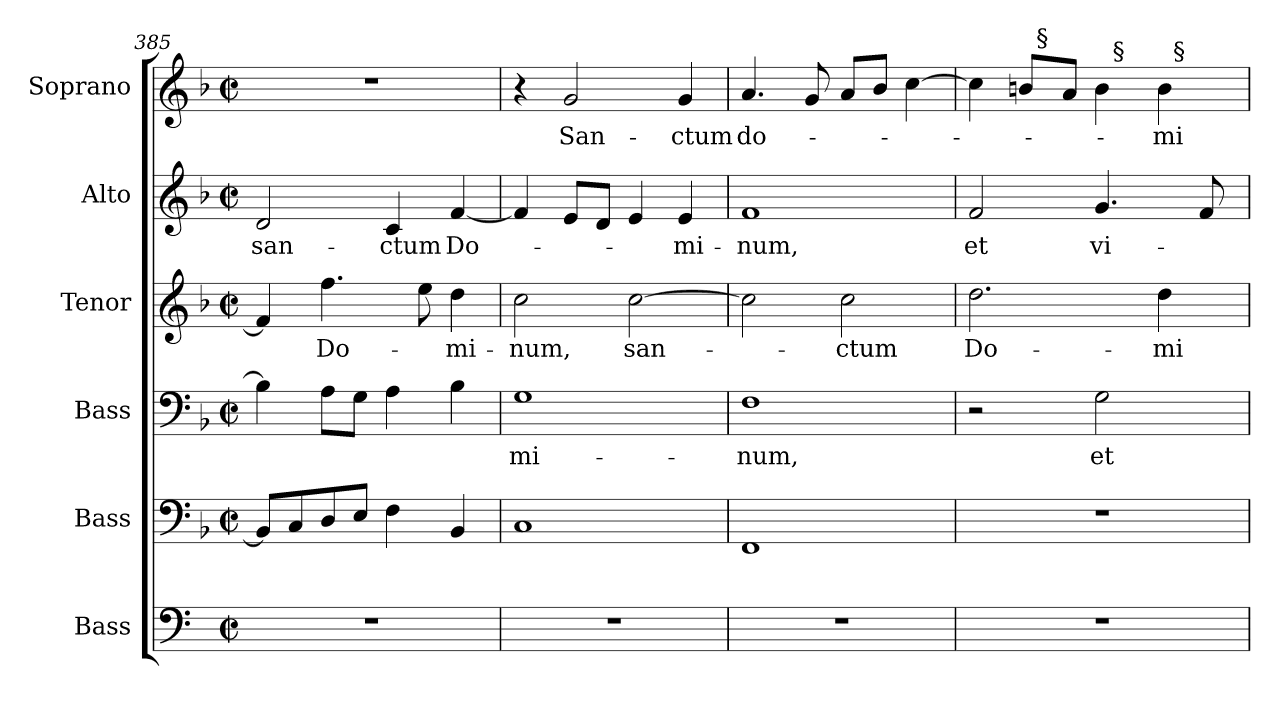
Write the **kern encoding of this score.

**kern	**kern	**kern	**text	**kern	**text	**kern	**text	**kern	**text
*part6	*part5	*part4	*part4	*part3	*part3	*part2	*part2	*part1	*part1
*staff6	*staff5	*staff4	*staff4	*staff3	*staff3	*staff2	*staff2	*staff1	*staff1
*I"Bass	*I"Bass	*I"Bass	*	*I"Tenor	*	*I"Alto	*	*I"Soprano	*
*I'B.	*I'B.	*I'B.	*	*I'T.	*	*I'A.	*	*I'S.	*
*clefF4	*clefF4	*clefF4	*	*clefG2	*	*clefG2	*	*clefG2	*
*	*	*	*	*ITrd7c12	*	*ITrd7c12	*	*	*
*k[]	*k[b-]	*k[b-]	*	*k[b-]	*	*k[b-]	*	*k[b-]	*
*C:	*F:	*F:	*	*F:	*	*F:	*	*F:	*
*M2/2	*M2/2	*M2/2	*	*M2/2	*	*M2/2	*	*M2/2	*
*met(c|)	*met(c|)	*met(c|)	*	*met(c|)	*	*met(c|)	*	*met(c|)	*
=385	=385	=385	=385	=385	=385	=385	=385	=385	=385
!	!	!	!	!	!	!	!LO:LY:b:color=#000000	!	!
1r	8BB-i/L]	4B-i\]	.	4Fi/]	.	2Di/	san-	1r	.
.	8Ci/	.	.	.	.	.	.	.	.
!	!	!	!	!	!LO:LY:b:color=#000000	!	!	!	!
.	8Di/	8Ai\L	.	4.fi\	Do-	.	.	.	.
.	8Ei/J	8Gi\J	.	.	.	.	.	.	.
!	!	!	!	!	!	!	!LO:LY:b:color=#000000	!	!
.	4Fi\	4Ai\	.	.	.	4Ci/	-ctum	.	.
.	.	.	.	8ei\	.	.	.	.	.
!	!	!	!	!	!LO:LY:b:color=#000000	!	!	!	!
!	!	!	!	!	!	!	!LO:LY:b:color=#000000	!	!
.	4BB-i/	4B-i\	.	4di\	-mi-	[4Fi/	Do-	.	.
=386	=386	=386	=386	=386	=386	=386	=386	=386	=386
!	!	!	!LO:LY:b:color=#000000	!	!	!	!	!	!
!	!	!	!	!	!LO:LY:b:color=#000000	!	!	!	!
1r	1Ci	1Gi	-mi-	2ci\	-num,	4Fi/]	.	4r	.
!	!	!	!	!	!	!	!	!	!LO:LY:b:color=#000000
.	.	.	.	.	.	8Ei/L	.	2gi/	San-
.	.	.	.	.	.	8Di/J	.	.	.
!	!	!	!	!	!LO:LY:b:color=#000000	!	!	!	!
.	.	.	.	[2ci\	san-	4Ei/	.	.	.
!	!	!	!	!	!	!	!LO:LY:b:color=#000000	!	!
!	!	!	!	!	!	!	!	!	!LO:LY:b:color=#000000
.	.	.	.	.	.	4Ei/	-mi-	4gi/	-ctum
=387	=387	=387	=387	=387	=387	=387	=387	=387	=387
!	!	!	!LO:LY:b:color=#000000	!	!	!	!	!	!
!	!	!	!	!	!	!	!LO:LY:b:color=#000000	!	!
!	!	!	!	!	!	!	!	!	!LO:LY:b:color=#000000
1r	1FFi	1Fi	-num,	2ci\]	.	1Fi	-num,	4.ai/	do-
.	.	.	.	.	.	.	.	8gi/	.
!	!	!	!	!	!LO:LY:b:color=#000000	!	!	!	!
.	.	.	.	2ci\	-ctum	.	.	8ai/L	.
.	.	.	.	.	.	.	.	8b-i/J	.
.	.	.	.	.	.	.	.	[4cci\	.
=388	=388	=388	=388	=388	=388	=388	=388	=388	=388
!	!	!	!	!	!LO:LY:b:color=#000000	!	!	!	!
!	!	!	!	!	!	!	!LO:LY:b:color=#000000	!	!
*	*	*	*	*	*	*	*	*^	*
*	*	*	*	*	*	*	*	*	*^	*
1r	1r	2r	.	2.di\	Do-	2Fi/	et	4cci\]	4ryy	2ryy	.
.	.	.	.	.	.	.	.	8bi/L	32ryy	.	.
.	.	.	.	.	.	.	.	.	256ryy	.	.
!	!	!	!	!	!	!	!	!	!LO:TX:a:t=§	!	!
.	.	.	.	.	.	.	.	.	2ryy	.	.
.	.	.	.	.	.	.	.	8ai/J	.	.	.
!	!	!	!LO:LY:b:color=#000000	!	!	!	!	!	!	!	!
!	!	!	!	!	!	!	!LO:LY:b:color=#000000	!	!	!	!
.	.	2Gi\	et	.	.	4.Gi/	vi-	4bi\	.	32ryy	.
.	.	.	.	.	.	.	.	.	.	256ryy	.
!	!	!	!	!	!	!	!	!	!	!LO:TX:a:t=§	!
.	.	.	.	.	.	.	.	.	.	4ryy	.
!	!	!	!	!	!LO:LY:b:color=#000000	!	!	!	!	!	!
!	!	!	!	!	!	!	!	!	!	!	!LO:LY:b:color=#000000
.	.	.	.	4di\	-mi-	.	.	4bi\	.	.	-mi-
!	!	!	!	!	!	!	!	!	!LO:TX:a:t=§	!	!
.	.	.	.	.	.	.	.	.	8ryy	8ryy	.
.	.	.	.	.	.	8Fi/	.	.	.	.	.
.	.	.	.	.	.	.	.	.	16ryy	16ryy	.
.	.	.	.	.	.	.	.	.	64..ryy	64..ryy	.
*	*	*	*	*	*	*	*	*v	*v	*v	*
=	=	=	=	=	=	=	=	=	=
*-	*-	*-	*-	*-	*-	*-	*-	*-	*-
